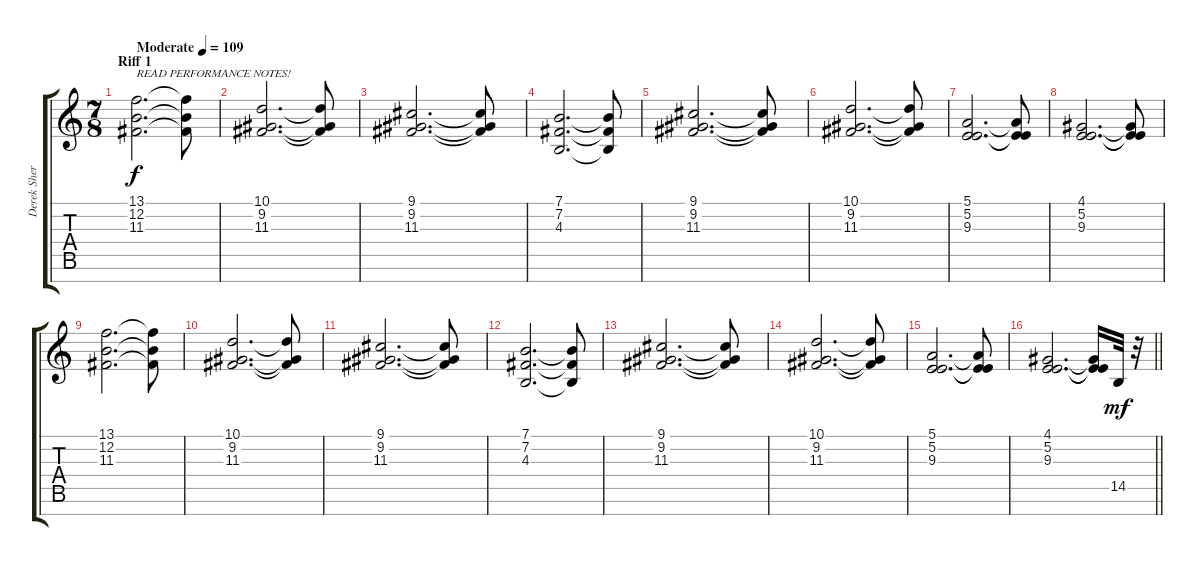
\track ("Derek Sherinian" "Derek Sher") {instrument pad1newage}
\staff {score tabs}
\tuning (E4 B3 G3 D3 A2 E2 B1) {hide}
\ts (7 8)
\section ("" "Riff 1")
\tempo (109 "Moderate")
\clef g2
\ks c
(13.1 12.2 11.3).2{d txt "READ PERFORMANCE NOTES!" dy f instrument pad1newage} (13.1{t} 12.2{t} 11.3{t}).8 |
(10.1 9.2 11.3).2{d} (10.1{t} 9.2{t} 11.3{t}).8 |
(9.1 9.2 11.3).2{d} (9.1{t} 9.2{t} 11.3{t}).8 |
(7.1 7.2 4.3).2{d} (7.1{t} 7.2{t} 4.3{t}).8 |
(9.1 9.2 11.3).2{d} (9.1{t} 9.2{t} 11.3{t}).8 |
(10.1 9.2 11.3).2{d} (10.1{t} 9.2{t} 11.3{t}).8 |
(5.1 5.2 9.3).2{d} (5.1{t} 5.2{t} 9.3{t}).8 |
(4.1 5.2 9.3).2{d} (4.1{t} 5.2{t} 9.3{t}).8 |
(13.1 12.2 11.3).2{d} (13.1{t} 12.2{t} 11.3{t}).8 |
(10.1 9.2 11.3).2{d} (10.1{t} 9.2{t} 11.3{t}).8 |
(9.1 9.2 11.3).2{d} (9.1{t} 9.2{t} 11.3{t}).8 |
(7.1 7.2 4.3).2{d} (7.1{t} 7.2{t} 4.3{t}).8 |
(9.1 9.2 11.3).2{d} (9.1{t} 9.2{t} 11.3{t}).8 |
(10.1 9.2 11.3).2{d} (10.1{t} 9.2{t} 11.3{t}).8 |
(5.1 5.2 9.3).2{d} (5.1{t} 5.2{t} 9.3{t}).8 |
\barLineRight lightlight
(4.1 5.2 9.3).2{d} (4.1{t} 5.2{t} 9.3{t}).16 14.5.32{dy mf volume 8 instrument lead4chiff} r.32
